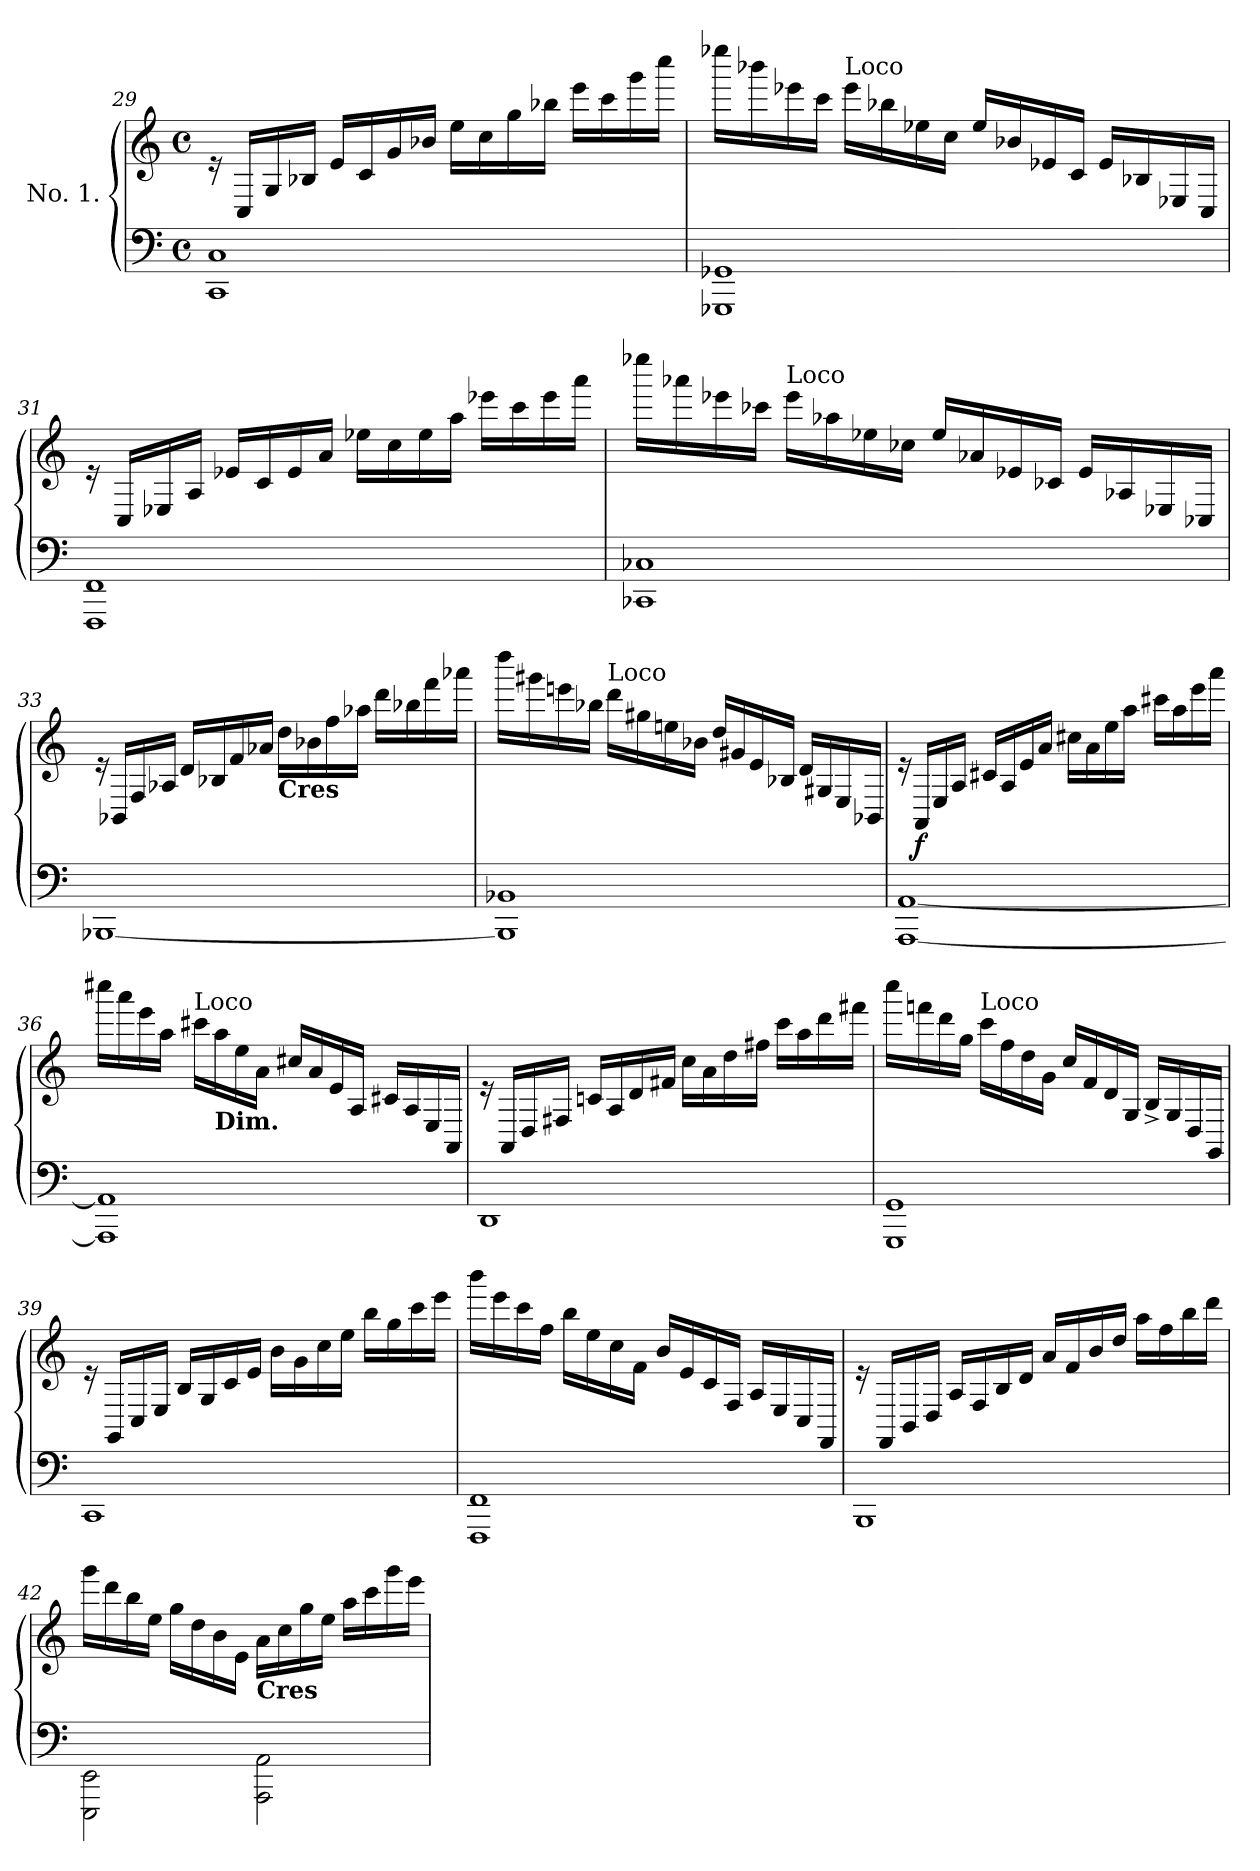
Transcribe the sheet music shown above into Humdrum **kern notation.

**kern	**kern	**dynam
*part1	*part1	*part1
*staff2	*staff1	*staff1/2
*I"No. 1.	*	*
!!LO:LB:g=z
*clefF4	*clefG2	*
*k[]	*k[]	*
*M4/4	*M4/4	*
*met(c)	*met(c)	*
=29	=29	=29
*^	*	*
1ryy	1CC 1C	16re	.
.	.	16C/LL	.
.	.	16G/	.
.	.	16B-X/JJ	.
.	.	16e/LL	.
.	.	16c/	.
.	.	16g/	.
.	.	16b-X/JJ	.
.	.	16ee\LL	.
.	.	16cc\	.
.	.	16gg\	.
.	.	16bb-X\JJ	.
.	.	16eee\LL	.
.	.	16ccc\	.
.	.	16ggg\	.
.	.	16cccc\JJ	.
=30	=30	=30	=30
1ryy	1GGG-X 1GG-X	16eeee-X\LL	.
.	.	16bbb-X\	.
.	.	16eee-X\	.
.	.	16ccc\JJ	.
!	!	!LO:TX:a:t=Loco	!
.	.	16eee-\LL	.
.	.	16bb-X\	.
.	.	16ee-X\	.
.	.	16cc\JJ	.
.	.	16ee-/LL	.
.	.	16b-X/	.
.	.	16e-X/	.
.	.	16c/JJ	.
.	.	16e-/LL	.
.	.	16B-X/	.
.	.	16E-X/	.
.	.	16C/JJ	.
!!LO:PB:g=z
=31	=31	=31	=31
1ryy	1FFF 1FF	16re	.
.	.	16C/LL	.
.	.	16E-X/	.
.	.	16A/JJ	.
.	.	16e-X/LL	.
.	.	16c/	.
.	.	16e-/	.
.	.	16a/JJ	.
.	.	16ee-X\LL	.
.	.	16cc\	.
.	.	16ee-\	.
.	.	16aa\JJ	.
.	.	16eee-X\LL	.
.	.	16ccc\	.
.	.	16eee-\	.
.	.	16aaa\JJ	.
=32	=32	=32	=32
1ryy	1CC-X 1C-X	16eeee-X\LL	.
.	.	16aaa-X\	.
.	.	16eee-X\	.
.	.	16ccc-X\JJ	.
!	!	!LO:TX:a:t=Loco	!
.	.	16eee-\LL	.
.	.	16aa-X\	.
.	.	16ee-X\	.
.	.	16cc-X\JJ	.
.	.	16ee-/LL	.
.	.	16a-X/	.
.	.	16e-X/	.
.	.	16c-X/JJ	.
.	.	16e-/LL	.
.	.	16A-X/	.
.	.	16E-X/	.
.	.	16C-X/JJ	.
!!LO:LB:g=z
=33	=33	=33	=33
1ryy	[1BBB-X	16re	.
.	.	16BB-X/LL	.
.	.	16F/	.
.	.	16A-X/JJ	.
.	.	16d/LL	.
.	.	16B-X/	.
.	.	16f/	.
.	.	16a-X/JJ	.
!	!	!LO:TX:b:B:t=Cres	!
.	.	16dd\LL	.
.	.	16b-X\	.
.	.	16ff\	.
.	.	16aa-X\JJ	.
.	.	16ddd\LL	.
.	.	16bb-X\	.
.	.	16fff\	.
.	.	16aaa-X\JJ	.
!!LO:LB:g=z
=34	=34	=34	=34
1ryy	1BBB-] 1BB-X	16dddd\LL	.
.	.	16ggg#X\	.
.	.	16eeen\	.
.	.	16bb-X\JJ	.
!	!	!LO:TX:a:t=Loco	!
.	.	16ddd\LL	.
.	.	16gg#X\	.
.	.	16een\	.
.	.	16b-X\JJ	.
.	.	16dd/LL	.
.	.	16g#X/	.
.	.	16e/	.
.	.	16B-X/JJ	.
.	.	16d/LL	.
.	.	16G#X/	.
.	.	16E/	.
.	.	16BB-X/JJ	.
=35	=35	=35	=35
1ryy	[1AAA [1AA	16re	.
!	!	!	!LO:DY:b
.	.	16AA/LL	f
.	.	16E/	.
.	.	16A/JJ	.
.	.	16c#X/LL	.
.	.	16A/	.
.	.	16e/	.
.	.	16a/JJ	.
.	.	16cc#X\LL	.
.	.	16a\	.
.	.	16ee\	.
.	.	16aa\JJ	.
.	.	16ccc#X\LL	.
.	.	16aa\	.
.	.	16eee\	.
.	.	16aaa\JJ	.
!!LO:LB:g=z
=36	=36	=36	=36
1ryy	1AAA] 1AA]	16cccc#X\LL	.
.	.	16aaa\	.
.	.	16eee\	.
.	.	16aa\JJ	.
!	!	!LO:TX:a:t=Loco	!
.	.	16ccc#X\LL	.
!	!	!LO:TX:b:B:t=Dim.	!
.	.	16aa\	.
.	.	16ee\	.
.	.	16a\JJ	.
.	.	16cc#X/LL	.
.	.	16a/	.
.	.	16e/	.
.	.	16A/JJ	.
.	.	16c#X/LL	.
.	.	16A/	.
.	.	16E/	.
.	.	16AA/JJ	.
=37	=37	=37	=37
1ryy	1DD	16re	.
.	.	16AA/LL	.
.	.	16D/	.
.	.	16F#X/JJ	.
.	.	16cn/LL	.
.	.	16A/	.
.	.	16d/	.
.	.	16f#X/JJ	.
.	.	16cc\LL	.
.	.	16a\	.
.	.	16dd\	.
.	.	16ff#X\JJ	.
.	.	16ccc\LL	.
.	.	16aa\	.
.	.	16ddd\	.
.	.	16fff#X\JJ	.
!!LO:LB:g=z
=38	=38	=38	=38
1ryy	1GGG 1GG	16cccc\LL	.
.	.	16fffn\	.
.	.	16ddd\	.
.	.	16gg\JJ	.
!	!	!LO:TX:a:t=Loco	!
.	.	16ccc\LL	.
.	.	16ff\	.
.	.	16dd\	.
.	.	16g\JJ	.
.	.	16cc/LL	.
.	.	16f/	.
.	.	16d/	.
.	.	16G/JJ	.
.	.	16B^/LL	.
.	.	16G/	.
.	.	16D/	.
.	.	16GG/JJ	.
=39	=39	=39	=39
1ryy	1CC	16re	.
.	.	16GG/LL	.
.	.	16C/	.
.	.	16E/JJ	.
.	.	16B/LL	.
.	.	16G/	.
.	.	16c/	.
.	.	16e/JJ	.
.	.	16b\LL	.
.	.	16g\	.
.	.	16cc\	.
.	.	16ee\JJ	.
.	.	16bb\LL	.
.	.	16gg\	.
.	.	16ccc\	.
.	.	16eee\JJ	.
!!LO:PB:g=z
=40	=40	=40	=40
1ryy	1FFF 1FF	16bbb\LL	.
.	.	16eee\	.
.	.	16ccc\	.
.	.	16ff\JJ	.
.	.	16bb\LL	.
.	.	16ee\	.
.	.	16cc\	.
.	.	16f\JJ	.
.	.	16b/LL	.
.	.	16e/	.
.	.	16c/	.
.	.	16F/JJ	.
.	.	16A/LL	.
.	.	16E/	.
.	.	16C/	.
.	.	16FF/JJ	.
=41	=41	=41	=41
1ryy	1BBB	16re	.
.	.	16FF/LL	.
.	.	16BB/	.
.	.	16D/JJ	.
.	.	16A/LL	.
.	.	16F/	.
.	.	16B/	.
.	.	16d/JJ	.
.	.	16a/LL	.
.	.	16f/	.
.	.	16b/	.
.	.	16dd/JJ	.
.	.	16aa\LL	.
.	.	16ff\	.
.	.	16bb\	.
.	.	16ddd\JJ	.
!!LO:LB:g=z
=42	=42	=42	=42
1ryy	2EEE\ 2EE\	16ggg\LL	.
.	.	16ddd\	.
.	.	16bb\	.
.	.	16ee\JJ	.
.	.	16gg\LL	.
.	.	16dd\	.
.	.	16b\	.
.	.	16e\JJ	.
!	!	!LO:TX:b:B:t=Cres	!
.	2AAA\ 2AA\	16a\LL	.
.	.	16cc\	.
.	.	16gg\	.
.	.	16ee\JJ	.
.	.	16aa\LL	.
.	.	16ccc\	.
.	.	16ggg\	.
.	.	16eee\JJ	.
*v	*v	*	*
=	=	=
*-	*-	*-
